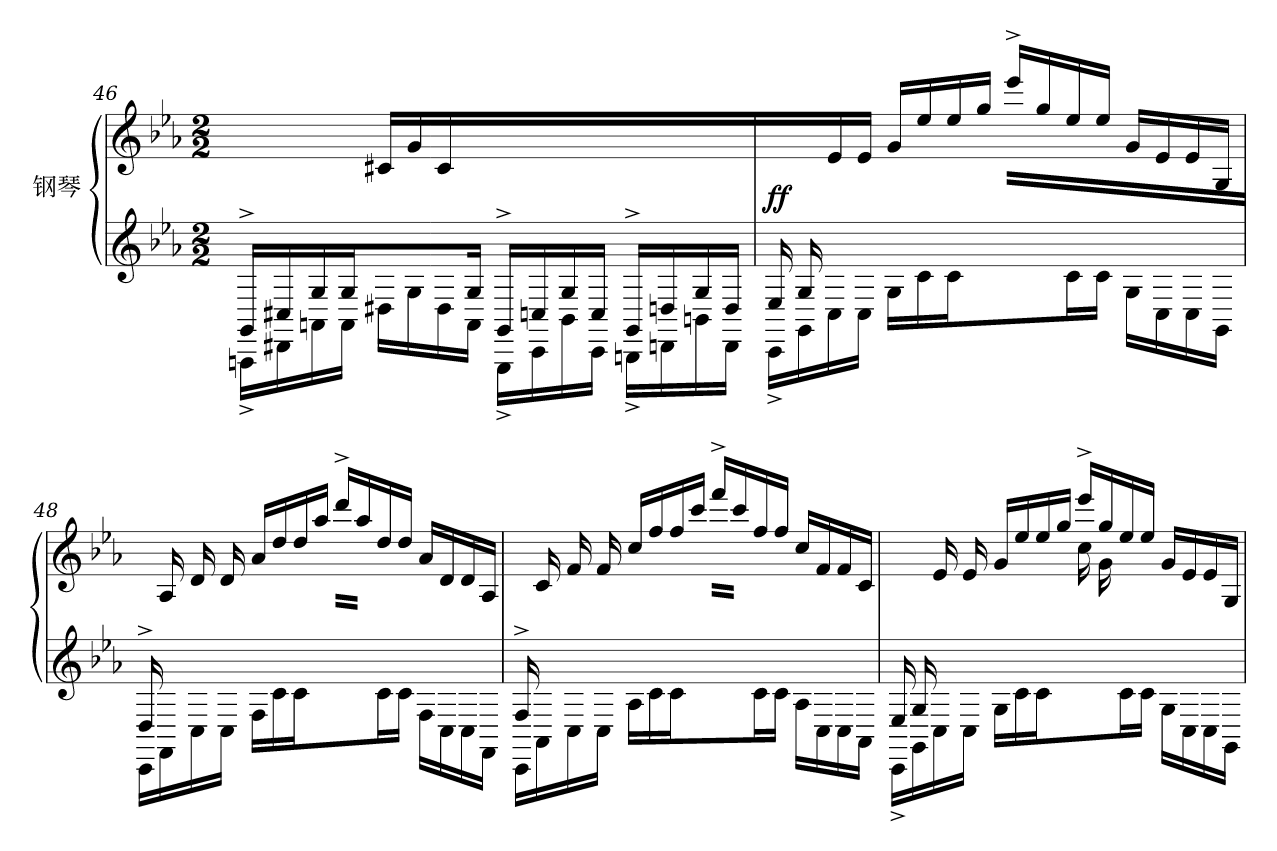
**kern	**kern	**dynam
*part1	*part1	*part1
*staff2	*staff1	*staff1/2
*I"钢琴	*	*
*clefG2	*clefG2	*
*k[b-e-a-]	*k[b-e-a-]	*
*M2/2	*M2/2	*
=46	=46	=46
*^	*	*
16GG^/LL	16AAAn^\LL	4ryy	.
16C#X/	16DD#X\	.	.
16G/	16AAn\	.	.
16G/JJ	16AA\JJ	.	.
8.ryy	16D#X\LL	16c#X/LL	.
.	16G\	16g/	.
.	16D#\	16c#/	.
16G/JJ	16AA\JJ	2ryy	.
16GG^/LL	16GGG^\LL	.	.
16Cn/	16CC\	.	.
16G/	16BB-\	.	.
16C/JJ	16CC\JJ	.	.
16GG^/LL	16BBBn^\LL	.	.
16D/	16DDn\	.	.
16G/	16BBn\	.	.
16D/JJ	16DD\JJ	16ryy	.
!!LO:LB:g=z
=47	=47	=47	=47
*	*	*^	*
!	!	!	!	!LO:DY:b
(>16E-/LL	16CC^\LL	8ryy	4..ryy	ff
16G/	16GG\	.	.	.
2..ryy	16C\	16e-/	.	.
.	16C\JJ	16e-/JJ	.	.
.	16G\LL	16g/LL	.	.
.	16c\	16ee-/	.	.
.	16c\	16ee-/	.	.
.	8.ryy	16gg/JJ	16g\JJ	.
.	.	16eee-^/LL	16cc\LL	.
.	.	16gg/	16g\	.
.	16c\	16ee-/	4.ryy	.
.	16c\JJ	16ee-/JJ	.	.
.	16G\LL	16g/LL	.	.
.	16C\	16e-/	.	.
.	16C\	16e-/	.	.
.	16GG\JJ	16G/JJ)	.	.
=48	=48	=48	=48	=48
(>16D^/LL	16CC\LL	16ryy	4..ryy	.
2...ryy	16FF\	16A-/	.	.
.	16C\	16d/	.	.
.	16C\JJ	16d/JJ	.	.
.	16F\LL	16a-/LL	.	.
.	16c\	16dd/	.	.
.	16c\	16dd/	.	.
.	8.ryy	16aa-/JJ	16f\JJ	.
.	.	16ddd^/LL	16cc\LL	.
.	.	16aa-/	16f\	.
.	16c\	16dd/	4.ryy	.
.	16c\JJ	16dd/JJ	.	.
.	16F\LL	16a-/LL	.	.
.	16C\	16d/	.	.
.	16C\	16d/	.	.
.	16FF\JJ	16A-/JJ)	.	.
!!LO:LB:g=z	!!
=49	=49	=49	=49	=49
(>16F^/LL	16CC\LL	16ryy	4..ryy	.
2...ryy	16AA-\	16c/	.	.
.	16C\	16f/	.	.
.	16C\JJ	16f/JJ	.	.
.	16A-\LL	16cc/LL	.	.
.	16c\	16ff/	.	.
.	16c\	16ff/	.	.
.	8.ryy	16ccc/JJ	16a-\JJ	.
.	.	16fff^/LL	16cc\LL	.
.	.	16ccc/	16a-\	.
.	16c\	16ff/	4.ryy	.
.	16c\JJ	16ff/JJ	.	.
.	16A-\LL	16cc/LL	.	.
.	16C\	16f/	.	.
.	16C\	16f/	.	.
.	16AA-\JJ	16c/JJ)	.	.
=50	=50	=50	=50	=50
(>16E-/LL	16CC^\LL	8ryy	4..ryy	.
16G/	16GG\	.	.	.
2..ryy	16C\	16e-/	.	.
.	16C\JJ	16e-/JJ	.	.
.	16G\LL	16g/LL	.	.
.	16c\	16ee-/	.	.
.	16c\	16ee-/	.	.
.	8.ryy	16gg/JJ	16g\JJ	.
.	.	16eee-^/LL	16cc\LL	.
.	.	16gg/	16g\	.
.	16c\	16ee-/	4.ryy	.
.	16c\JJ	16ee-/JJ	.	.
.	16G\LL	16g/LL	.	.
.	16C\	16e-/	.	.
.	16C\	16e-/	.	.
.	16GG\JJ	16G/JJ)	.	.
*v	*v	*	*	*
*	*v	*v	*
=	=	=
*-	*-	*-
